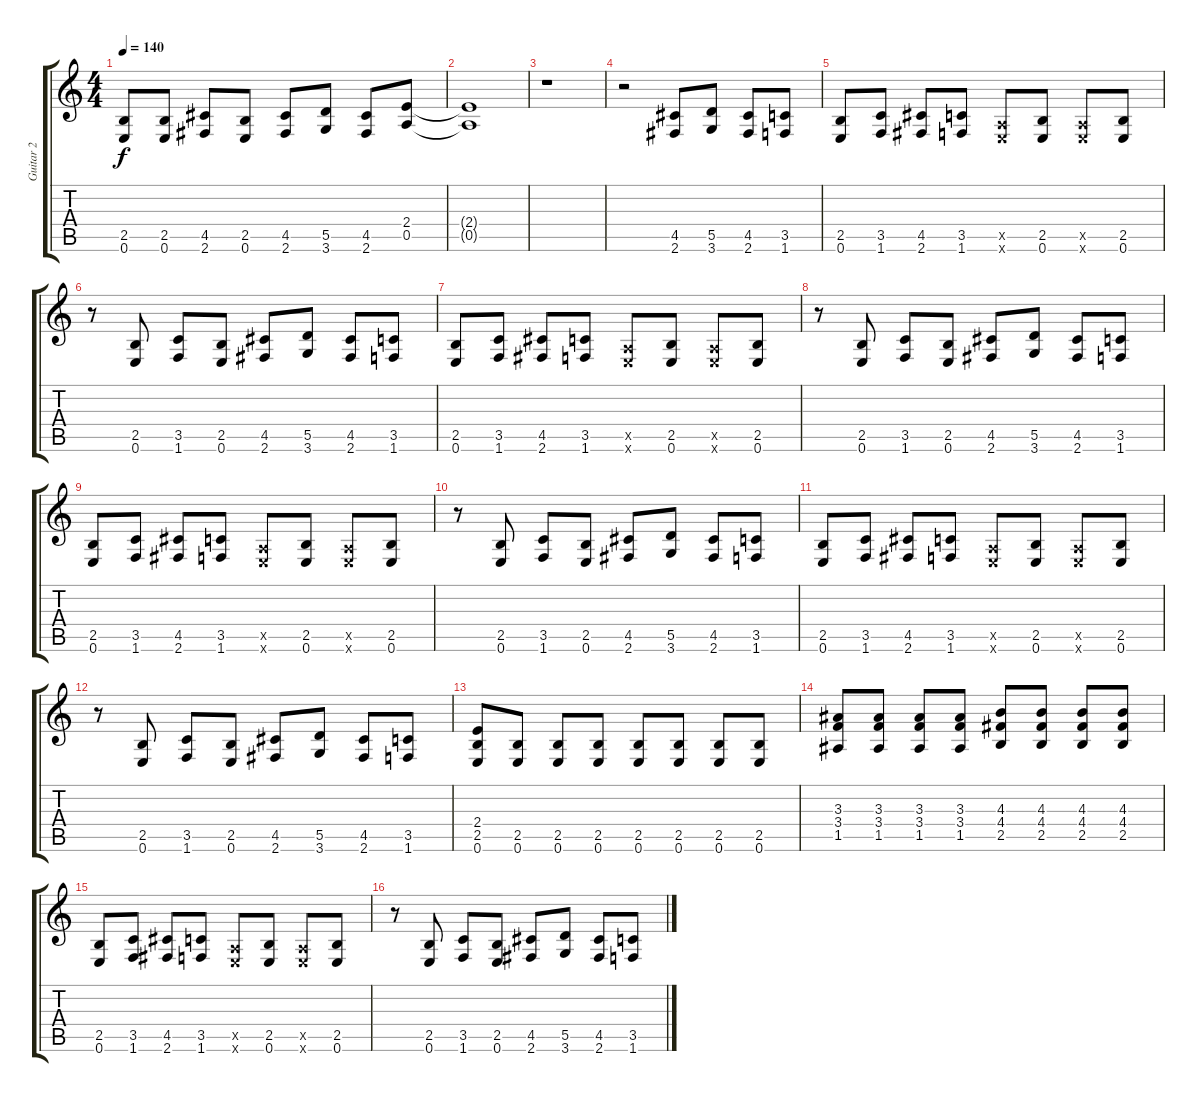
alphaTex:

\track ("Guitar 2" "Guitar 2") {instrument distortionguitar}
\staff {score tabs}
\tuning (E4 B3 G3 D3 A2 E2) {hide}
\ts (4 4)
\tempo 140
\clef g2
\ks c
(2.5 0.6).8{dy f} (2.5 0.6).8 (4.5 2.6).8 (2.5 0.6).8 (4.5 2.6).8 (5.5 3.6).8 (4.5 2.6).8 (2.4 0.5).8 |
(2.4{t} 0.5{t}).1 |
r.1 |
r.2 (4.5 2.6).8 (5.5 3.6).8 (4.5 2.6).8 (3.5 1.6).8 |
(2.5 0.6).8 (3.5 1.6).8 (4.5 2.6).8 (3.5 1.6).8 (0.5{x} 0.6{x}).8 (2.5 0.6).8 (0.5{x} 0.6{x}).8 (2.5 0.6).8 |
r.8 (2.5 0.6).8 (3.5 1.6).8 (2.5 0.6).8 (4.5 2.6).8 (5.5 3.6).8 (4.5 2.6).8 (3.5 1.6).8 |
(2.5 0.6).8 (3.5 1.6).8 (4.5 2.6).8 (3.5 1.6).8 (0.5{x} 0.6{x}).8 (2.5 0.6).8 (0.5{x} 0.6{x}).8 (2.5 0.6).8 |
r.8 (2.5 0.6).8 (3.5 1.6).8 (2.5 0.6).8 (4.5 2.6).8 (5.5 3.6).8 (4.5 2.6).8 (3.5 1.6).8 |
(2.5 0.6).8 (3.5 1.6).8 (4.5 2.6).8 (3.5 1.6).8 (0.5{x} 0.6{x}).8 (2.5 0.6).8 (0.5{x} 0.6{x}).8 (2.5 0.6).8 |
r.8 (2.5 0.6).8 (3.5 1.6).8 (2.5 0.6).8 (4.5 2.6).8 (5.5 3.6).8 (4.5 2.6).8 (3.5 1.6).8 |
(2.5 0.6).8 (3.5 1.6).8 (4.5 2.6).8 (3.5 1.6).8 (0.5{x} 0.6{x}).8 (2.5 0.6).8 (0.5{x} 0.6{x}).8 (2.5 0.6).8 |
r.8 (2.5 0.6).8 (3.5 1.6).8 (2.5 0.6).8 (4.5 2.6).8 (5.5 3.6).8 (4.5 2.6).8 (3.5 1.6).8 |
(2.4 2.5 0.6).8 (2.5 0.6).8 (2.5 0.6).8 (2.5 0.6).8 (2.5 0.6).8 (2.5 0.6).8 (2.5 0.6).8 (2.5 0.6).8 |
(3.3 3.4 1.5).8 (3.3 3.4 1.5).8 (3.3 3.4 1.5).8 (3.3 3.4 1.5).8 (4.3 4.4 2.5).8 (4.3 4.4 2.5).8 (4.3 4.4 2.5).8 (4.3 4.4 2.5).8 |
(2.5 0.6).8 (3.5 1.6).8 (4.5 2.6).8 (3.5 1.6).8 (0.5{x} 0.6{x}).8 (2.5 0.6).8 (0.5{x} 0.6{x}).8 (2.5 0.6).8 |
r.8 (2.5 0.6).8 (3.5 1.6).8 (2.5 0.6).8 (4.5 2.6).8 (5.5 3.6).8 (4.5 2.6).8 (3.5 1.6).8
